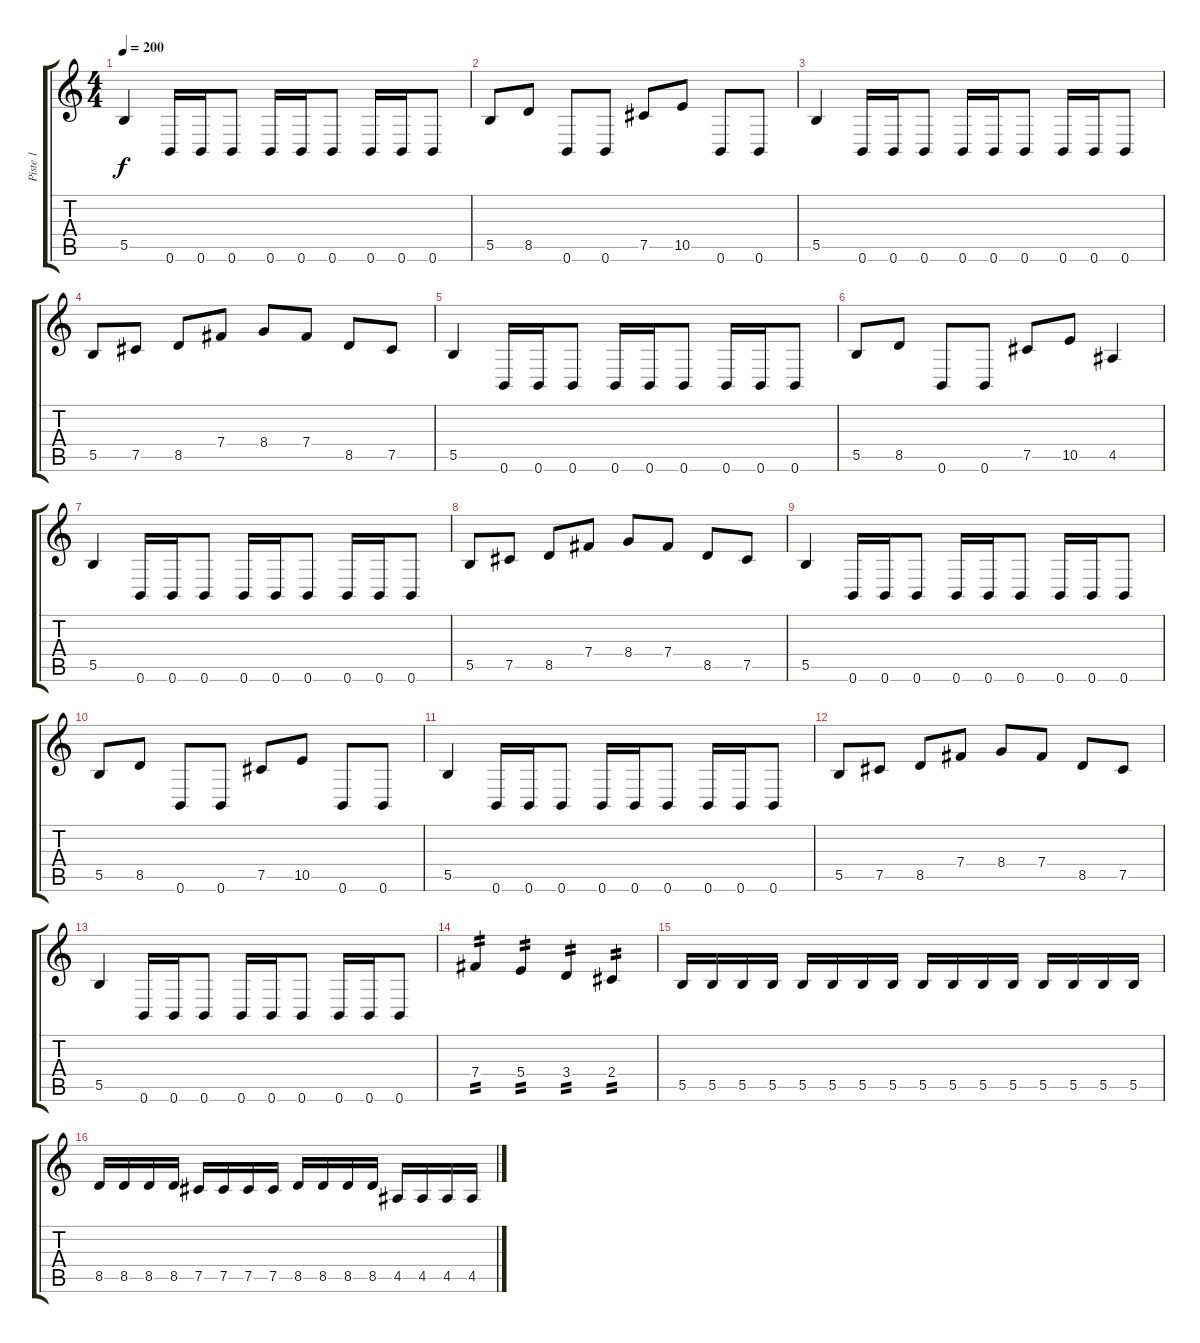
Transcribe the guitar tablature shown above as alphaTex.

\track ("Piste 1" "Piste 1") {instrument distortionguitar}
\staff {score tabs}
\tuning (Db4 Ab3 E3 B2 Gb2 B1) {hide}
\ts (4 4)
\tempo 200
\clef g2
\ks c
5.5.4{dy f} 0.6.16 0.6.16 0.6.8 0.6.16 0.6.16 0.6.8 0.6.16 0.6.16 0.6.8 |
5.5.8 8.5.8 0.6.8 0.6.8 7.5.8 10.5.8 0.6.8 0.6.8 |
5.5.4 0.6.16 0.6.16 0.6.8 0.6.16 0.6.16 0.6.8 0.6.16 0.6.16 0.6.8 |
5.5.8 7.5.8 8.5.8 7.4.8 8.4.8 7.4.8 8.5.8 7.5.8 |
5.5.4 0.6.16 0.6.16 0.6.8 0.6.16 0.6.16 0.6.8 0.6.16 0.6.16 0.6.8 |
5.5.8 8.5.8 0.6.8 0.6.8 7.5.8 10.5.8 4.5.4 |
5.5.4 0.6.16 0.6.16 0.6.8 0.6.16 0.6.16 0.6.8 0.6.16 0.6.16 0.6.8 |
5.5.8 7.5.8 8.5.8 7.4.8 8.4.8 7.4.8 8.5.8 7.5.8 |
5.5.4 0.6.16 0.6.16 0.6.8 0.6.16 0.6.16 0.6.8 0.6.16 0.6.16 0.6.8 |
5.5.8 8.5.8 0.6.8 0.6.8 7.5.8 10.5.8 0.6.8 0.6.8 |
5.5.4 0.6.16 0.6.16 0.6.8 0.6.16 0.6.16 0.6.8 0.6.16 0.6.16 0.6.8 |
5.5.8 7.5.8 8.5.8 7.4.8 8.4.8 7.4.8 8.5.8 7.5.8 |
5.5.4 0.6.16 0.6.16 0.6.8 0.6.16 0.6.16 0.6.8 0.6.16 0.6.16 0.6.8 |
7.4.4{tp 2} 5.4.4{tp 2} 3.4.4{tp 2} 2.4.4{tp 2} |
5.5.16 5.5.16 5.5.16 5.5.16 5.5.16 5.5.16 5.5.16 5.5.16 5.5.16 5.5.16 5.5.16 5.5.16 5.5.16 5.5.16 5.5.16 5.5.16 |
8.5.16 8.5.16 8.5.16 8.5.16 7.5.16 7.5.16 7.5.16 7.5.16 8.5.16 8.5.16 8.5.16 8.5.16 4.5.16 4.5.16 4.5.16 4.5.16
